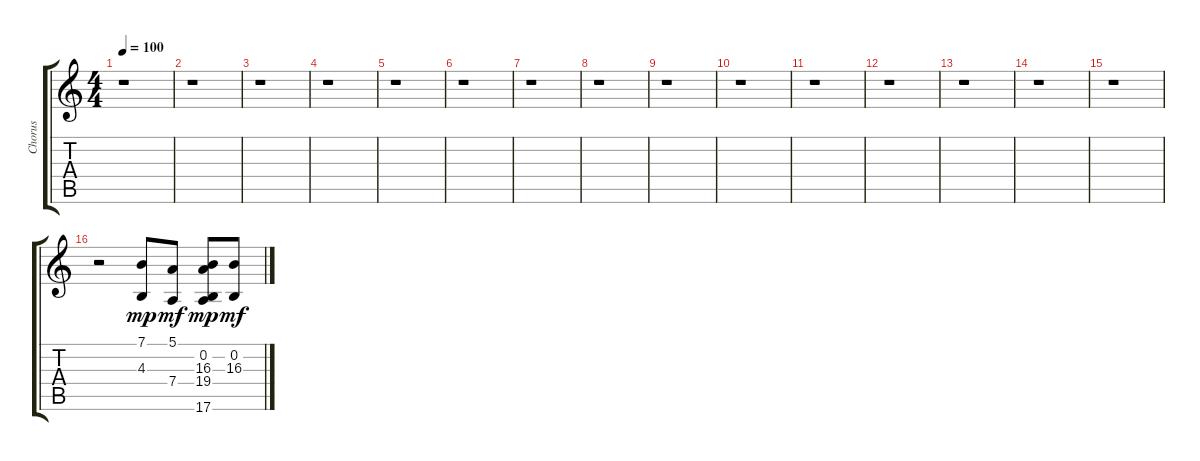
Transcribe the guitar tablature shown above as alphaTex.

\track ("Chorus" "Chorus") {instrument lead3calliope}
\staff {score tabs}
\tuning (E4 B3 G3 D3 A2 E2) {hide}
\ts (4 4)
\tempo 100
\clef g2
\ks c
r.1{dy mp} |
r.1 |
r.1 |
r.1 |
r.1 |
r.1 |
r.1 |
r.1 |
r.1 |
r.1 |
r.1 |
r.1 |
r.1 |
r.1 |
r.1 |
r.2 (7.1 4.3).8 (5.1 7.4).8{dy mf} (0.2 16.3 19.4 17.6).8{dy mp} (0.2 16.3).8{dy mf}
